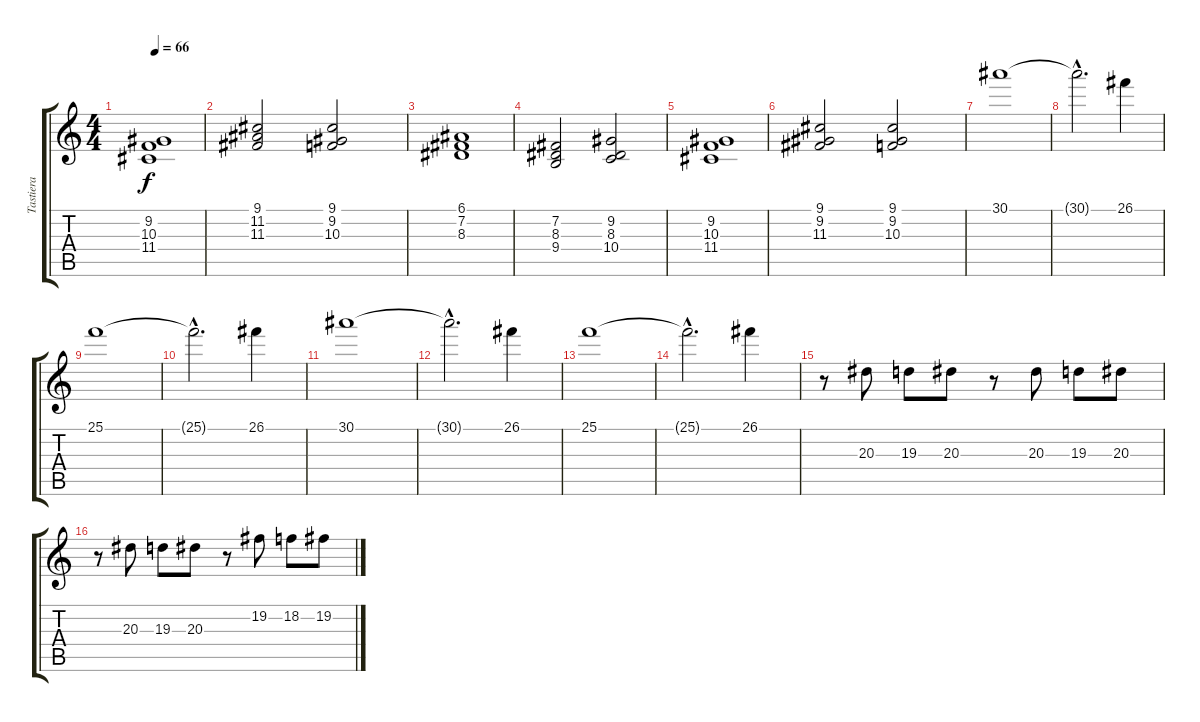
\track ("Tastiera" "Tastiera") {instrument synthstrings1}
\staff {score tabs}
\tuning (E4 B3 G3 D3 A2 E2) {hide}
\ts (4 4)
\tempo 66
\clef g2
\ks c
(9.2 10.3 11.4).1{dy f} |
(9.1 11.2 11.3).2 (9.1 9.2 10.3).2 |
(6.1 7.2 8.3).1 |
(7.2 8.3 9.4).2 (9.2 8.3 10.4).2 |
(9.2 10.3 11.4).1 |
(9.1 9.2 11.3).2 (9.1 9.2 10.3).2 |
30.1.1 |
30.1{hac t}.2{d} 26.1.4 |
25.1.1 |
25.1{hac t}.2{d} 26.1.4 |
30.1.1 |
30.1{hac t}.2{d} 26.1.4 |
25.1.1 |
25.1{hac t}.2{d} 26.1.4 |
r.8 20.3.8 19.3.8 20.3.8 r.8 20.3.8 19.3.8 20.3.8 |
r.8 20.3.8 19.3.8 20.3.8 r.8 19.2.8 18.2.8 19.2.8
